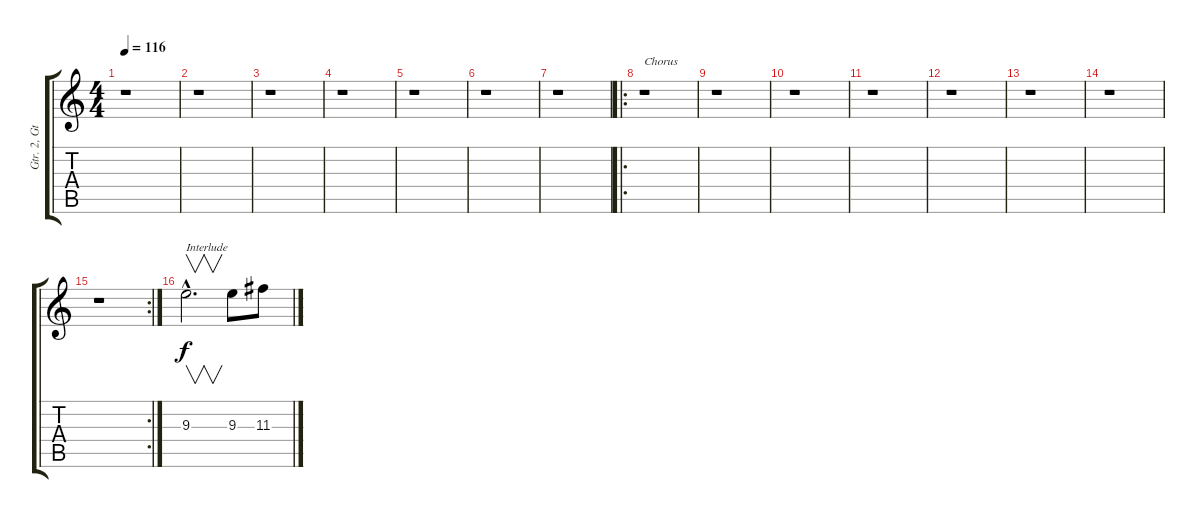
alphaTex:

\track ("Gtr. 2, Gtr.5" "Gtr. 2, Gt") {instrument overdrivenguitar}
\staff {score tabs}
\tuning (E4 B3 G3 D3 A2 E2) {hide}
\ts (4 4)
\tempo 116
\clef g2
\ks c
r.1{dy f} |
r.1 |
r.1 |
r.1 |
r.1 |
r.1 |
r.1 |
\ro
r.1{txt "Chorus"} |
r.1 |
r.1 |
r.1 |
r.1 |
r.1 |
r.1 |
\rc 2
r.1 |
9.3{hac}.2{v d txt "Interlude"} 9.3.8 11.3.8
